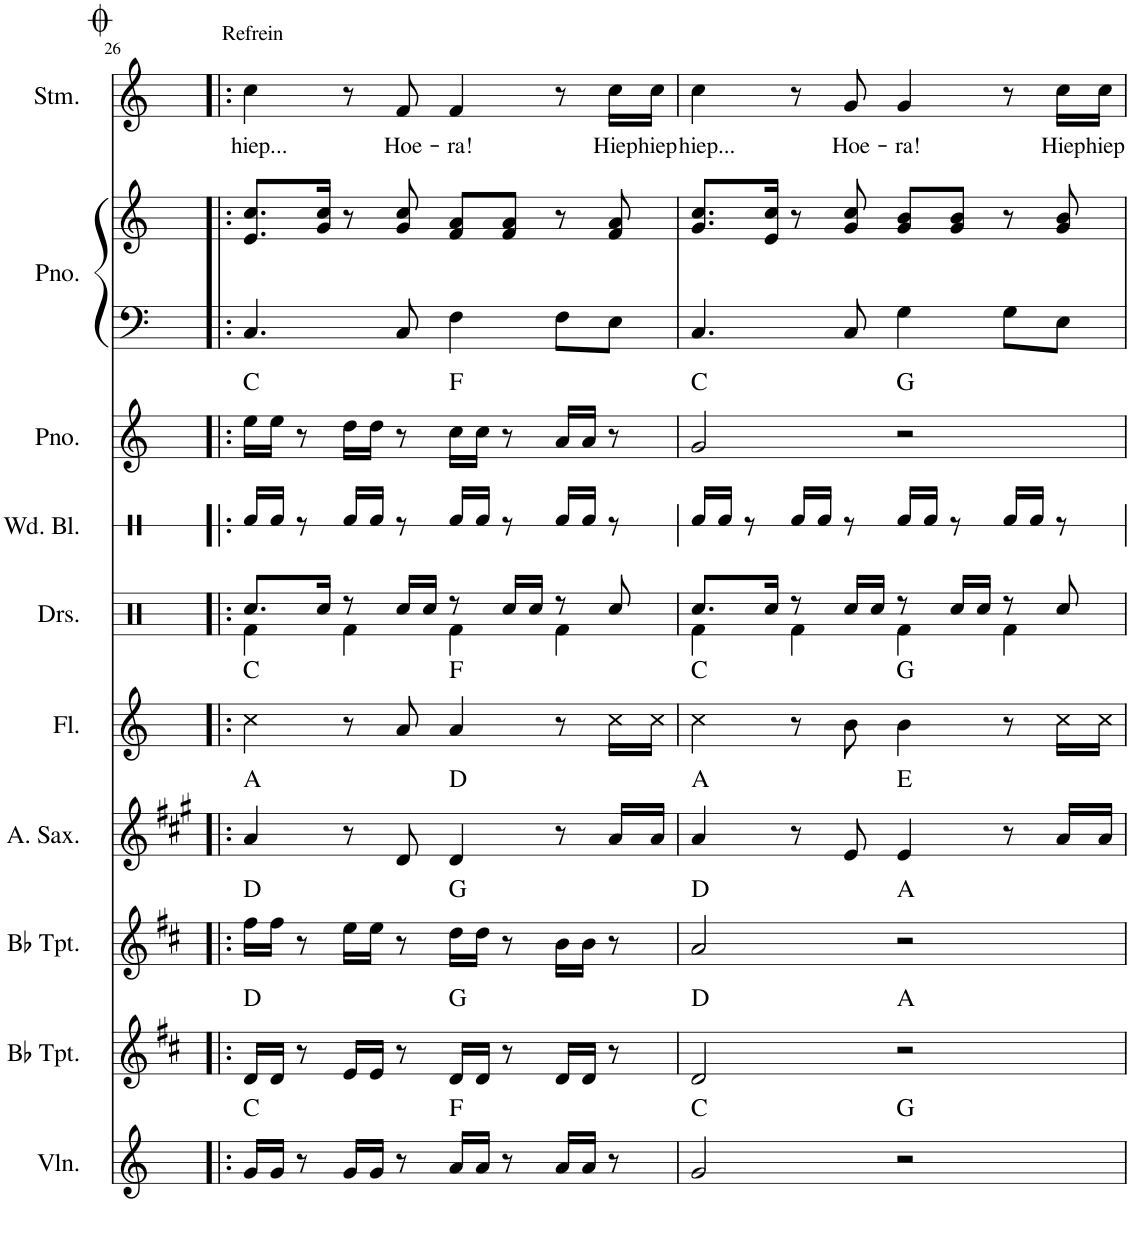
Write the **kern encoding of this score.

**kern	**harte	**kern	**kern	**harte	**kern	**harte	**kern	**harte	**kern	**kern	**kern	**harte	**kern	**kern	**kern	**text
*part10	*part10	*part9	*part8	*part8	*part7	*part7	*part6	*part6	*part5	*part4	*part3	*part3	*part2	*part2	*part1	*part1
*staff11	*	*staff10	*staff9	*	*staff8	*	*staff7	*	*staff6	*staff5	*staff4	*	*staff3	*staff2	*staff1	*staff1
*I"Viool	*	*I"Trompet in Bb	*I"Trompet in Bb	*	*I"Alt-saxofoon	*	*I"Dwarsfluit	*	*I"Drumset	*I"Woodblocks	*I"Piano	*	*I"Piano	*	*I"Stem	*
*	*	*	*	*	*I'A. Sax.	*	*	*	*I'Drs.	*I'Wd. Bl.	*I'Pno.	*	*I'Pno.	*	*I'Stm.	*
!!LO:PB:g=z
*clefG2	*	*clefG2	*clefG2	*	*clefG2	*	*clefG2	*	*clefX	*clefX	*clefG2	*	*clefF4	*clefG2	*clefG2	*
*	*	*Trd1c2	*Trd1c2	*	*Trd5c9	*	*	*	*	*	*	*	*	*	*	*
*k[]	*	*k[f#c#]	*k[f#c#]	*	*k[f#c#g#]	*	*k[]	*	*k[]	*k[]	*k[]	*	*k[]	*k[]	*k[]	*
*M4/4	*	*M4/4	*M4/4	*	*M4/4	*	*M4/4	*	*M4/4	*M4/4	*M4/4	*	*M4/4	*M4/4	*M4/4	*
=26!|:	=26!|:	=26!|:	=26!|:	=26!|:	=26!|:	=26!|:	=26!|:	=26!|:	=26!|:	=26!|:	=26!|:	=26!|:	=26!|:	=26!|:	=26!|:	=26!|:
*	*	*	*	*	*	*	*	*	*^	*	*	*	*	*	*	*
!	!	!	!	!	!	!	!	!	!	!	!	!	!	!	!	!LO:TX:a:t=Refrein	!
!	!	!	!	!	!	!	!	!	!	!	!	!	!	!	!	!	!LO:LY:b
16g/LL	C:maj	16d/LL	16ff#\LL	D:maj	4a/	A:maj	4cc\	C:maj	8.Rcc/L	4Rf\	16Rf/LL	16ee\LL	C:maj	4.C/	8.e/ 8.cc/L	4cc\	hiep...
16g/JJ	.	16d/JJ	16ff#\JJ	.	.	.	.	.	.	.	16Rf/JJ	16ee\JJ	.	.	.	.	.
8r	.	8r	8r	.	.	.	.	.	.	.	8r	8r	.	.	.	.	.
.	.	.	.	.	.	.	.	.	16Rcc/Jk	.	.	.	.	.	16g/ 16cc/Jk	.	.
16g/LL	.	16e/LL	16ee\LL	.	8r	.	8r	.	8r	4Rf\	16Rf/LL	16dd\LL	.	.	8r	8r	.
16g/JJ	.	16e/JJ	16ee\JJ	.	.	.	.	.	.	.	16Rf/JJ	16dd\JJ	.	.	.	.	.
!	!	!	!	!	!	!	!	!	!	!	!	!	!	!	!	!	!LO:LY:b
8r	.	8r	8r	.	8d/	.	8a/	.	16Rcc/LL	.	8r	8r	.	8C/	8g/ 8cc/	8f/	Hoe-
.	.	.	.	.	.	.	.	.	16Rcc/JJ	.	.	.	.	.	.	.	.
!	!	!	!	!	!	!	!	!	!	!	!	!	!	!	!	!	!LO:LY:b
16a/LL	F:maj	16d/LL	16dd\LL	G:maj	4d/	D:maj	4a/	F:maj	8r	4Rf\	16Rf/LL	16cc\LL	F:maj	4F\	8f/ 8a/L	4f/	-ra!
16a/JJ	.	16d/JJ	16dd\JJ	.	.	.	.	.	.	.	16Rf/JJ	16cc\JJ	.	.	.	.	.
8r	.	8r	8r	.	.	.	.	.	16Rcc/LL	.	8r	8r	.	.	8f/ 8a/J	.	.
.	.	.	.	.	.	.	.	.	16Rcc/JJ	.	.	.	.	.	.	.	.
16a/LL	.	16d/LL	16b\LL	.	8r	.	8r	.	8r	4Rf\	16Rf/LL	16a/LL	.	8F\L	8r	8r	.
16a/JJ	.	16d/JJ	16b\JJ	.	.	.	.	.	.	.	16Rf/JJ	16a/JJ	.	.	.	.	.
!	!	!	!	!	!	!	!	!	!	!	!	!	!	!	!	!	!LO:LY:b
8r	.	8r	8r	.	16a/LL	.	16cc\LL	.	8Rcc/	.	8r	8r	.	8E\J	8f/ 8a/	16cc\LL	Hiep
!	!	!	!	!	!	!	!	!	!	!	!	!	!	!	!	!	!LO:LY:b
.	.	.	.	.	16a/JJ	.	16cc\JJ	.	.	.	.	.	.	.	.	16cc\JJ	hiep
=27	=27	=27	=27	=27	=27	=27	=27	=27	=27	=27	=27	=27	=27	=27	=27	=27	=27
!	!	!	!	!	!	!	!	!	!	!	!	!	!	!	!	!	!LO:LY:b
2g/	C:maj	2d/	2a/	D:maj	4a/	A:maj	4cc\	C:maj	8.Rcc/L	4Rf\	16Rf/LL	2g/	C:maj	4.C/	8.g/ 8.cc/L	4cc\	hiep...
.	.	.	.	.	.	.	.	.	.	.	16Rf/JJ	.	.	.	.	.	.
.	.	.	.	.	.	.	.	.	.	.	8r	.	.	.	.	.	.
.	.	.	.	.	.	.	.	.	16Rcc/Jk	.	.	.	.	.	16e/ 16cc/Jk	.	.
.	.	.	.	.	8r	.	8r	.	8r	4Rf\	16Rf/LL	.	.	.	8r	8r	.
.	.	.	.	.	.	.	.	.	.	.	16Rf/JJ	.	.	.	.	.	.
!	!	!	!	!	!	!	!	!	!	!	!	!	!	!	!	!	!LO:LY:b
.	.	.	.	.	8e/	.	8b\	.	16Rcc/LL	.	8r	.	.	8C/	8g/ 8cc/	8g/	Hoe-
.	.	.	.	.	.	.	.	.	16Rcc/JJ	.	.	.	.	.	.	.	.
!	!	!	!	!	!	!	!	!	!	!	!	!	!	!	!	!	!LO:LY:b
2r	G:maj	2r	2r	A:maj	4e/	E:maj	4b\	G:maj	8r	4Rf\	16Rf/LL	2r	G:maj	4G\	8g/ 8b/L	4g/	-ra!
.	.	.	.	.	.	.	.	.	.	.	16Rf/JJ	.	.	.	.	.	.
.	.	.	.	.	.	.	.	.	16Rcc/LL	.	8r	.	.	.	8g/ 8b/J	.	.
.	.	.	.	.	.	.	.	.	16Rcc/JJ	.	.	.	.	.	.	.	.
.	.	.	.	.	8r	.	8r	.	8r	4Rf\	16Rf/LL	.	.	8G\L	8r	8r	.
.	.	.	.	.	.	.	.	.	.	.	16Rf/JJ	.	.	.	.	.	.
!	!	!	!	!	!	!	!	!	!	!	!	!	!	!	!	!	!LO:LY:b
.	.	.	.	.	16a/LL	.	16cc\LL	.	8Rcc/	.	8r	.	.	8E\J	8g/ 8b/	16cc\LL	Hiep
!	!	!	!	!	!	!	!	!	!	!	!	!	!	!	!	!	!LO:LY:b
.	.	.	.	.	16a/JJ	.	16cc\JJ	.	.	.	.	.	.	.	.	16cc\JJ	hiep
*	*	*	*	*	*	*	*	*	*v	*v	*	*	*	*	*	*	*
=	=	=	=	=	=	=	=	=	=	=	=	=	=	=	=	=
*-	*-	*-	*-	*-	*-	*-	*-	*-	*-	*-	*-	*-	*-	*-	*-	*-
